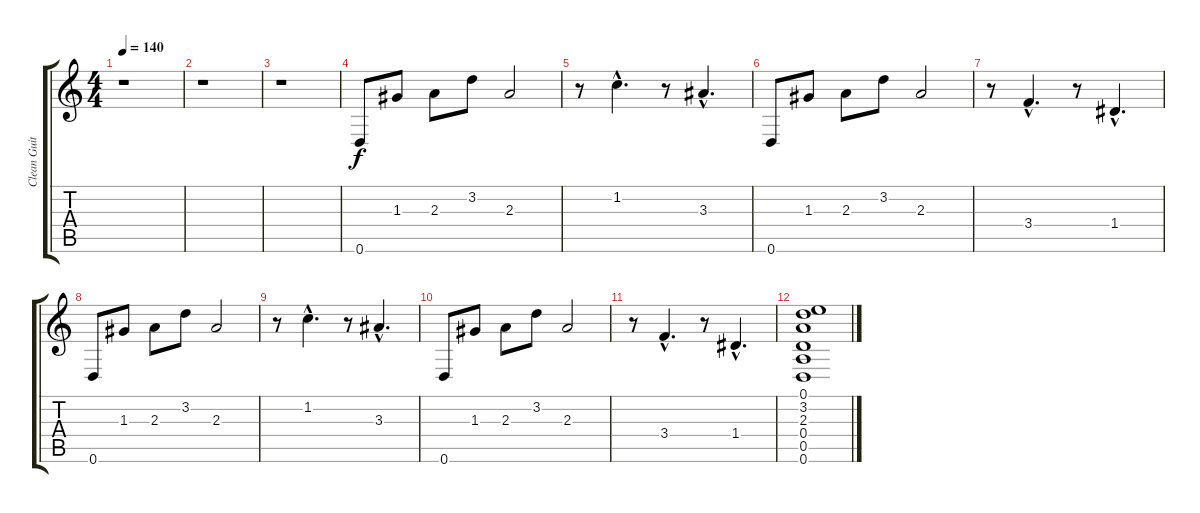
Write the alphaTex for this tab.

\track ("Clean Guitar" "Clean Guit") {instrument electricguitarclean}
\staff {score tabs}
\tuning (E4 B3 G3 D3 A2 D2) {hide}
\ts (4 4)
\tempo 140
\clef g2
\ks c
r.1{dy f} |
r.1 |
r.1 |
0.6.8 1.3.8 2.3.8 3.2.8 2.3.2 |
r.8 1.2{hac}.4{d} r.8 3.3{hac}.4{d} |
0.6.8 1.3.8 2.3.8 3.2.8 2.3.2 |
r.8 3.4{hac}.4{d} r.8 1.4{hac}.4{d} |
0.6.8 1.3.8 2.3.8 3.2.8 2.3.2 |
r.8 1.2{hac}.4{d} r.8 3.3{hac}.4{d} |
0.6.8 1.3.8 2.3.8 3.2.8 2.3.2 |
r.8 3.4{hac}.4{d} r.8 1.4{hac}.4{d} |
(0.1 3.2 2.3 0.4 0.5 0.6).1
